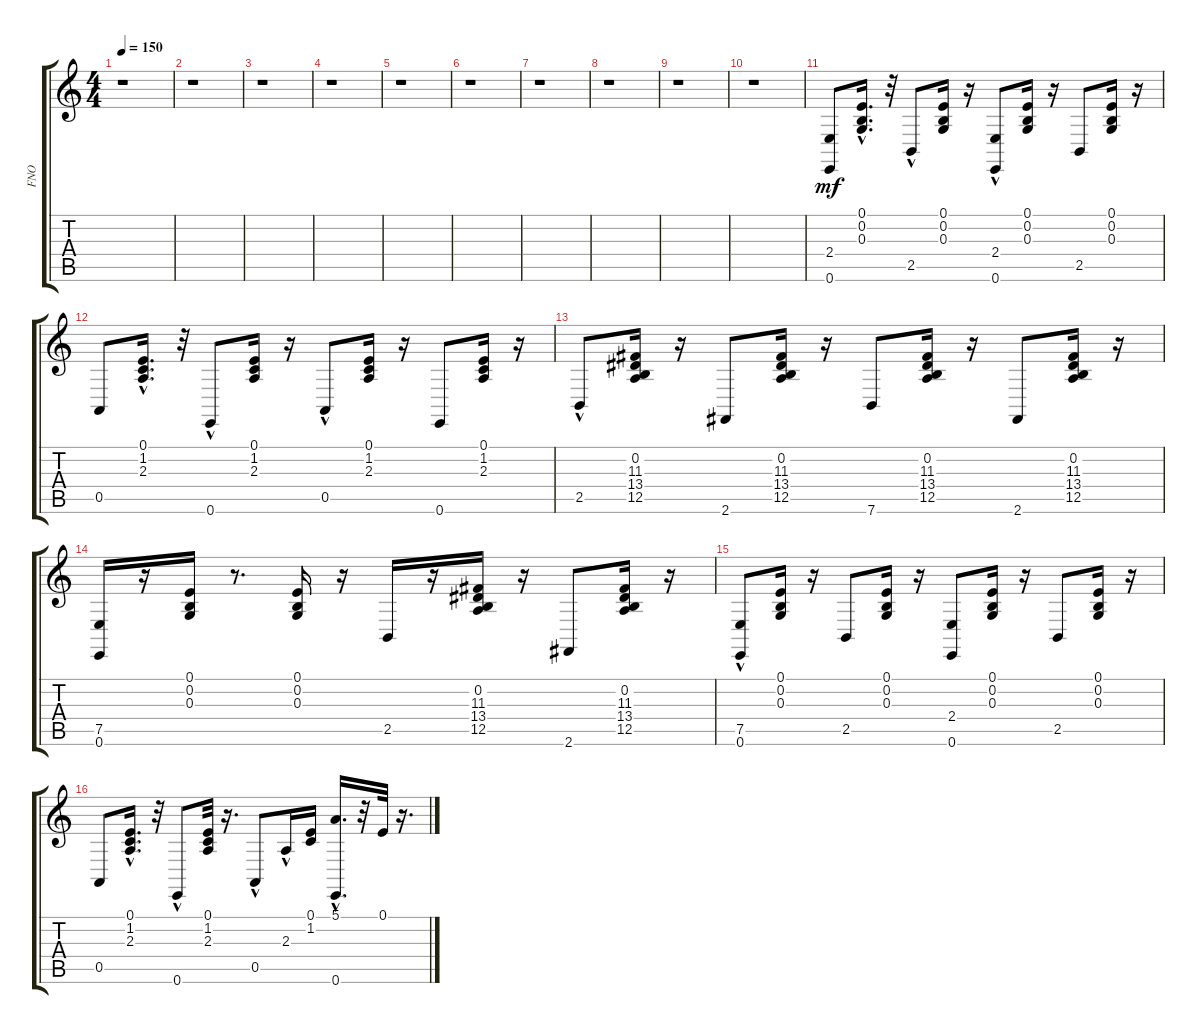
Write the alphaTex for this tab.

\track ("FNO" "FNO") {instrument brightacousticpiano}
\staff {score tabs}
\tuning (E4 B3 G3 D3 A2 E2) {hide}
\ts (4 4)
\tempo 150
\clef g2
\ks c
r.1{dy mf instrument brightacousticpiano} |
r.1 |
r.1 |
r.1 |
r.1 |
r.1 |
r.1 |
r.1 |
r.1 |
r.1 |
(2.4 0.6).8 (0.1 0.2{hac} 0.3{hac}).16{d} r.32 2.5{hac}.8 (0.1 0.2 0.3).16 r.16 (2.4{hac} 0.6{hac}).8 (0.1 0.2 0.3).16 r.16 2.5.8 (0.1 0.2 0.3).16 r.16 |
0.5.8 (0.1 1.2{hac} 2.3{hac}).16{d} r.32 0.6{hac}.8 (0.1 1.2 2.3).16 r.16 0.5{hac}.8 (0.1 1.2 2.3).16 r.16 0.6.8 (0.1 1.2 2.3).16 r.16 |
2.5{hac}.8 (0.2 11.3 13.4 12.5).16 r.16 2.6.8 (0.2 11.3 13.4 12.5).16 r.16 7.6.8 (0.2 11.3 13.4 12.5).16 r.16 2.6.8 (0.2 11.3 13.4 12.5).16 r.16 |
(7.5 0.6).16 r.16 (0.1 0.2 0.3).16 r.8{d} (0.1 0.2 0.3).16 r.16 2.5.16 r.16 (0.2 11.3 13.4 12.5).16 r.16 2.6.8 (0.2 11.3 13.4 12.5).16 r.16 |
(7.5{hac} 0.6{hac}).8 (0.1 0.2 0.3).16 r.16 2.5.8 (0.1 0.2 0.3).16 r.16 (2.4 0.6).8 (0.1 0.2 0.3).16 r.16 2.5.8 (0.1 0.2 0.3).16 r.16 |
0.5.8 (0.1 1.2{hac} 2.3{hac}).16{d} r.32 0.6{hac}.8 (0.1 1.2 2.3).32 r.16{d} 0.5{hac}.8 2.3{hac}.16 (0.1 1.2).16 (5.1 0.6{hac}).16{d} r.32 0.1.32 r.16{d}
